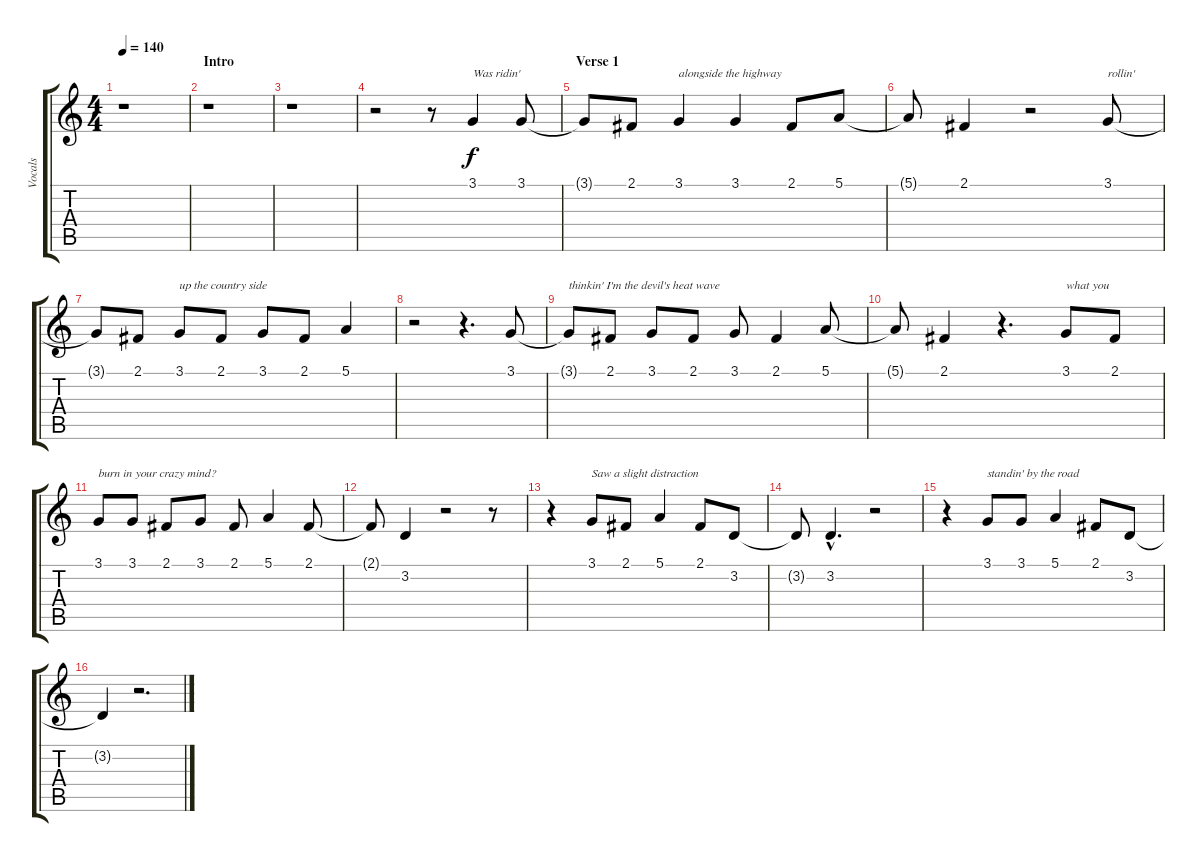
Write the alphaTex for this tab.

\track ("Vocals" "Vocals") {instrument clarinet}
\staff {score tabs}
\tuning (E4 B3 G3 D3 A2 E2) {hide}
\ts (4 4)
\tempo 140
\clef g2
\ks c
r.1{dy f instrument clarinet} |
\section ("" "Intro")
r.1 |
r.1 |
r.2 r.8 3.1.4{txt "Was ridin'"} 3.1.8 |
\section ("" "Verse 1")
3.1{t}.8 2.1.8 3.1.4{txt "alongside the highway"} 3.1.4 2.1.8 5.1.8 |
5.1{t}.8 2.1.4 r.2 3.1.8{txt "rollin'"} |
3.1{t}.8 2.1.8 3.1.8{txt "up the country side"} 2.1.8 3.1.8 2.1.8 5.1.4 |
r.2 r.4{d} 3.1.8 |
3.1{t}.8{txt "thinkin' I'm the devil's heat wave"} 2.1.8 3.1.8 2.1.8 3.1.8 2.1.4 5.1.8 |
5.1{t}.8 2.1.4 r.4{d} 3.1.8{txt "what you"} 2.1.8 |
3.1.8{txt "burn in your crazy mind?"} 3.1.8 2.1.8 3.1.8 2.1.8 5.1.4 2.1.8 |
2.1{t}.8 3.2.4 r.2 r.8 |
r.4 3.1.8{txt "Saw a slight distraction"} 2.1.8 5.1.4 2.1.8 3.2.8 |
3.2{t}.8 3.2{hac}.4{d} r.2 |
r.4 3.1.8{txt "standin' by the road"} 3.1.8 5.1.4 2.1.8 3.2.8 |
3.2{t}.4 r.2{d}
